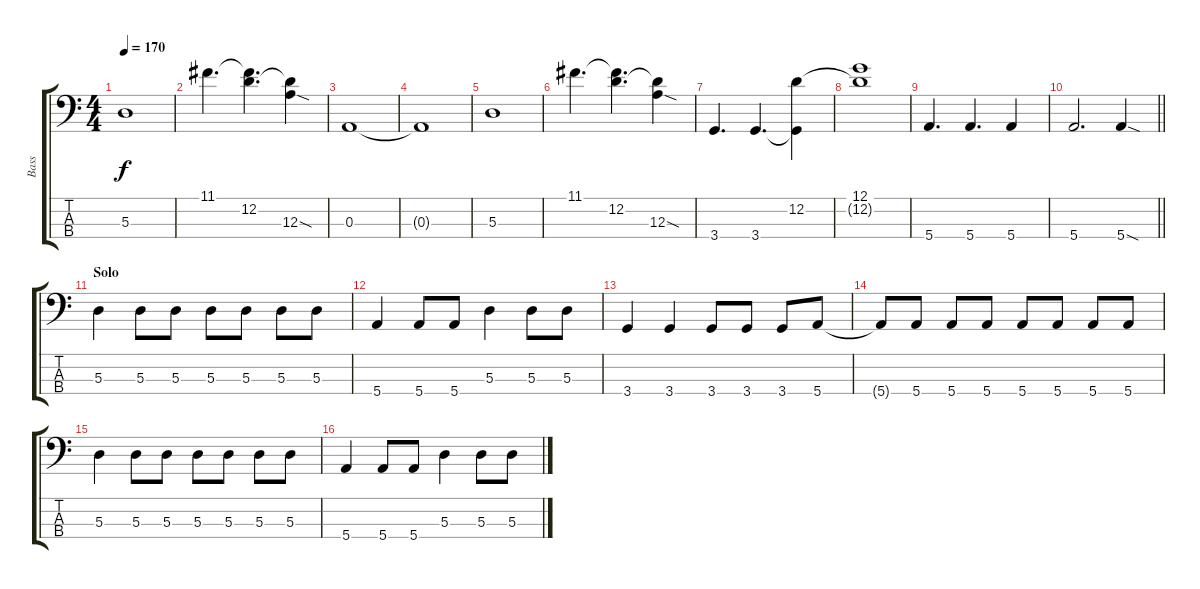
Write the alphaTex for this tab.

\track ("Bass" "Bass") {instrument electricbasspick}
\staff {score tabs}
\tuning (G2 D2 A1 E1) {hide}
\ts (4 4)
\tempo 170
\clef f4
\ks c
5.3.1{dy f} |
11.1.4{d} (11.1{t} 12.2).4{d} (12.2{t} 12.3{sod}).4 |
0.3.1 |
0.3{t}.1 |
5.3.1 |
11.1.4{d} (11.1{t} 12.2).4{d} (12.2{t} 12.3{sod}).4 |
3.4.4{d} 3.4.4{d} (12.2 3.4{t}).4 |
(12.1 12.2{t}).1 |
5.4.4{d} 5.4.4{d} 5.4.4 |
\barLineRight lightlight
5.4.2{d} 5.4{sod}.4 |
\section ("" "Solo")
5.3.4 5.3.8 5.3.8 5.3.8 5.3.8 5.3.8 5.3.8 |
5.4.4 5.4.8 5.4.8 5.3.4 5.3.8 5.3.8 |
3.4.4 3.4.4 3.4.8 3.4.8 3.4.8 5.4.8 |
5.4{t}.8 5.4.8 5.4.8 5.4.8 5.4.8 5.4.8 5.4.8 5.4.8 |
5.3.4 5.3.8 5.3.8 5.3.8 5.3.8 5.3.8 5.3.8 |
5.4.4 5.4.8 5.4.8 5.3.4 5.3.8 5.3.8
